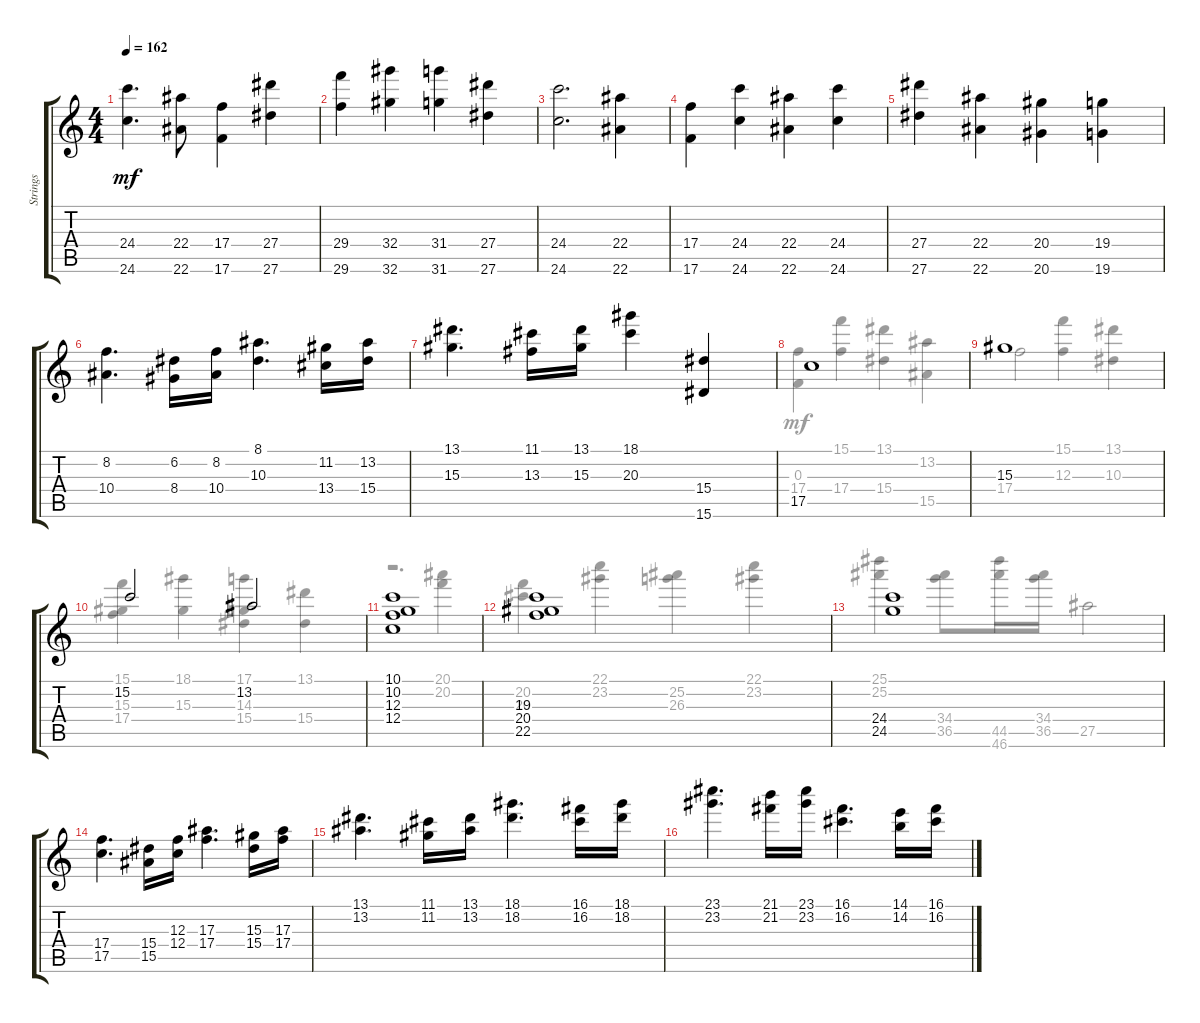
\track ("Strings" "Strings") {instrument electricguitarclean}
\staff {score tabs}
\tuning (D4 A3 F3 C3 G2 C2) {hide}
\voice
\ts (4 4)
\tempo 162
\clef g2
\ks aminor
(24.4 24.6).4{d dy mf} (22.4 22.6).8 (17.4 17.6).4 (27.4 27.6).4 |
(29.4 29.6).4 (32.4 32.6).4 (31.4 31.6).4 (27.4 27.6).4 |
(24.4 24.6).2{d} (22.4 22.6).4 |
(17.4 17.6).4 (24.4 24.6).4 (22.4 22.6).4 (24.4 24.6).4 |
(27.4 27.6).4 (22.4 22.6).4 (20.4 20.6).4 (19.4 19.6).4 |
(8.2 10.4).4{d} (6.2 8.4).16 (8.2 10.4).16 (8.1 10.3).4{d} (11.2 13.4).16 (13.2 15.4).16 |
(13.1 15.3).4{d} (11.1 13.3).16 (13.1 15.3).16 (18.1 20.3).4 (15.4 15.6).4 |
17.5.1 |
15.3.1 |
15.2.2 13.2.2 |
(10.1 10.2 12.3 12.4).1 |
(19.3 20.4 22.5).1 |
(24.4 24.5).1 |
(17.4 17.5).4{d} (15.4 15.5).16 (12.3 12.4).16 (17.3 17.4).4{d} (15.3 15.4).16 (17.3 17.4).16 |
(13.1 13.2).4{d} (11.1 11.2).16 (13.1 13.2).16 (18.1 18.2).4{d} (16.1 16.2).16 (18.1 18.2).16 |
(23.1 23.2).4{d} (21.1 21.2).16 (23.1 23.2).16 (16.1 16.2).4{d} (14.1 14.2).16 (16.1 16.2).16
\voice
\clef g2
\ottava regular
\simile none
\ks aminor
|
|
|
|
|
|
|
(0.3 17.4).4 (15.1 17.4).4 (13.1 15.4).4 (13.2 15.5).4 |
17.4.2 (15.1 12.3).4 (13.1 10.3).4 |
(15.1 15.3 17.4).4 (18.1 15.3).4 (17.1 14.3 15.4).4 (13.1 15.4).4 |
r.2{d} (20.1 20.2).4 |
(20.2 20.3).4 (22.1 23.2).4 (25.2 26.3).4 (22.1 23.2).4 |
(25.1 25.2).4 (34.4 36.5).8 (44.5 46.6).16 (34.4 36.5).16 27.5.2 |
|
|
